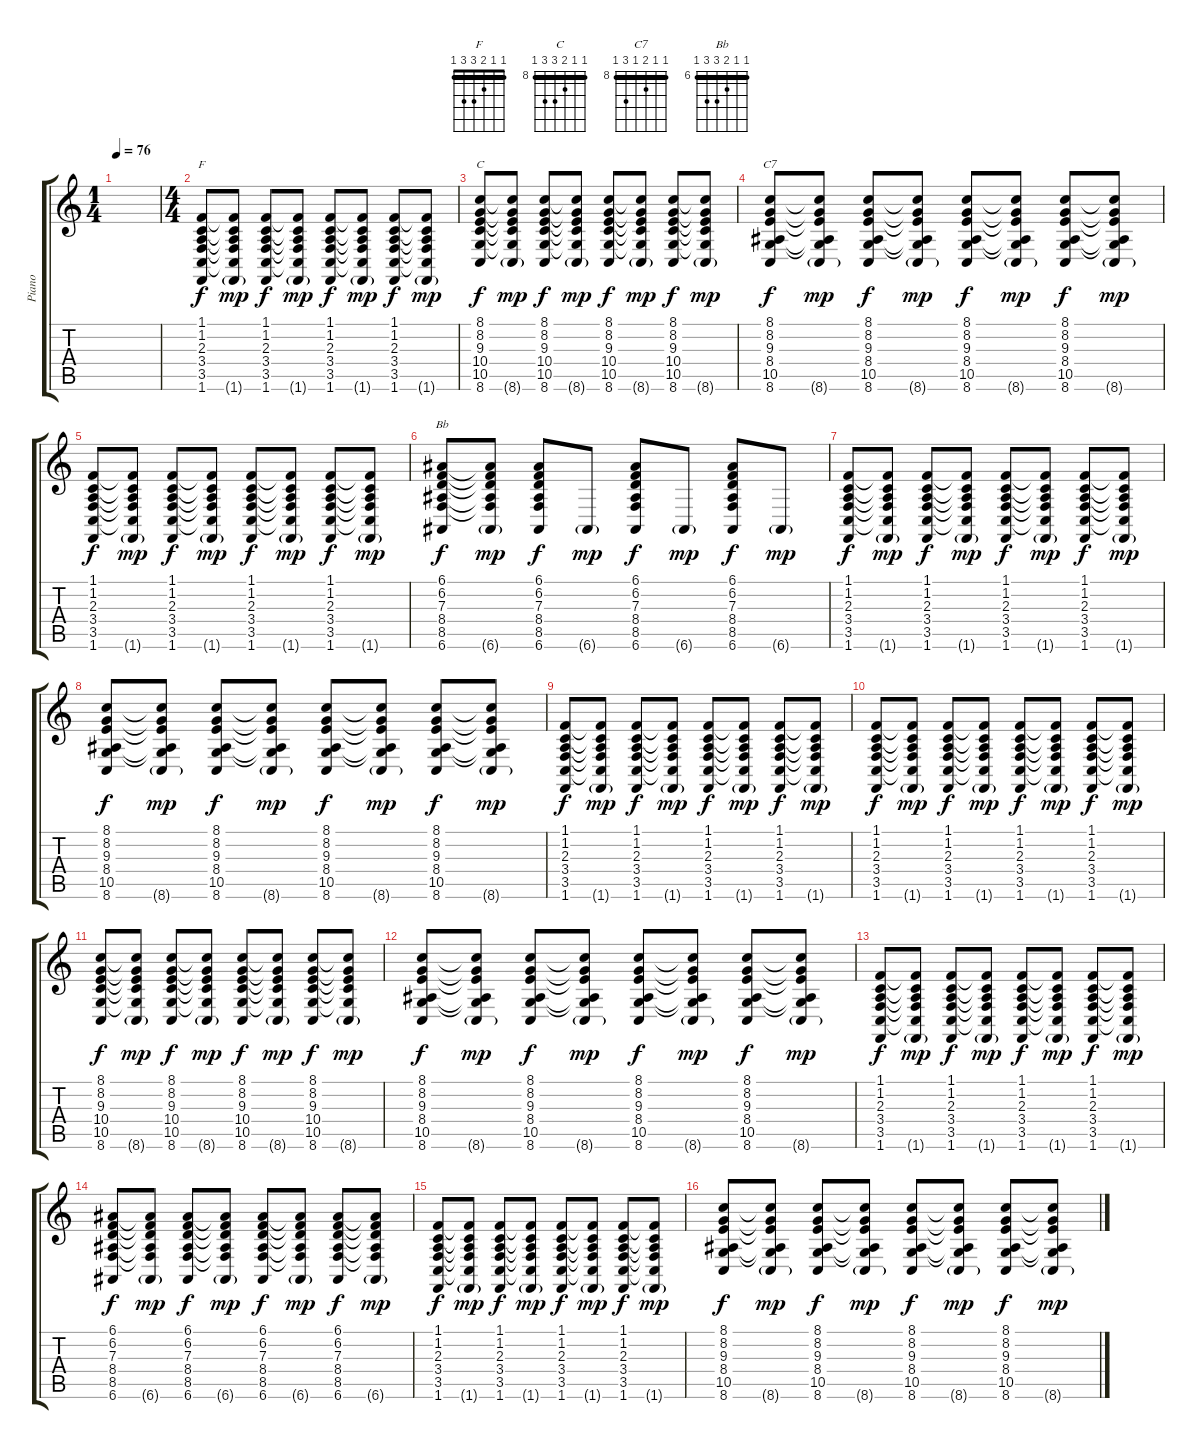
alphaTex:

\track ("Piano" "Piano") {instrument brightacousticpiano}
\staff {score tabs}
\tuning (E4 B3 G3 D3 A2 E2) {hide}
\chord ("F" 1 1 2 3 3 1) {barre 1}
\chord ("C" 8 8 9 10 10 8) {firstfret 8 barre 8}
\chord ("C7" 8 8 9 8 10 8) {firstfret 8 barre 8}
\chord ("Bb" 6 6 7 8 8 6) {firstfret 6 barre 6}
\ts (1 4)
\tempo 76
\clef g2
\ks c
|
\ts (4 4)
(1.1 1.2 2.3 3.4 3.5 1.6).8{ch "F"} (1.1{t} 1.2{t} 2.3{t} 3.4{t} 3.5{t} 1.6{g}).8{dy mp} (1.1 1.2 2.3 3.4 3.5 1.6).8{dy f} (1.1{t} 1.2{t} 2.3{t} 3.4{t} 3.5{t} 1.6{g}).8{dy mp} (1.1 1.2 2.3 3.4 3.5 1.6).8{dy f} (1.1{t} 1.2{t} 2.3{t} 3.4{t} 3.5{t} 1.6{g}).8{dy mp} (1.1 1.2 2.3 3.4 3.5 1.6).8{dy f} (1.1{t} 1.2{t} 2.3{t} 3.4{t} 3.5{t} 1.6{g}).8{dy mp} |
(8.1 8.2 9.3 10.4 10.5 8.6).8{ch "C" dy f} (8.1{t} 8.2{t} 9.3{t} 10.4{t} 10.5{t} 8.6{g}).8{dy mp} (8.1 8.2 9.3 10.4 10.5 8.6).8{dy f} (8.1{t} 8.2{t} 9.3{t} 10.4{t} 10.5{t} 8.6{g}).8{dy mp} (8.1 8.2 9.3 10.4 10.5 8.6).8{dy f} (8.1{t} 8.2{t} 9.3{t} 10.4{t} 10.5{t} 8.6{g}).8{dy mp} (8.1 8.2 9.3 10.4 10.5 8.6).8{dy f} (8.1{t} 8.2{t} 9.3{t} 10.4{t} 10.5{t} 8.6{g}).8{dy mp} |
(8.1 8.2 9.3 8.4 10.5 8.6).8{ch "C7" dy f} (8.1{t} 8.2{t} 9.3{t} 8.4{t} 10.5{t} 8.6{g}).8{dy mp} (8.1 8.2 9.3 8.4 10.5 8.6).8{dy f} (8.1{t} 8.2{t} 9.3{t} 8.4{t} 10.5{t} 8.6{g}).8{dy mp} (8.1 8.2 9.3 8.4 10.5 8.6).8{dy f} (8.1{t} 8.2{t} 9.3{t} 8.4{t} 10.5{t} 8.6{g}).8{dy mp} (8.1 8.2 9.3 8.4 10.5 8.6).8{dy f} (8.1{t} 8.2{t} 9.3{t} 8.4{t} 10.5{t} 8.6{g}).8{dy mp} |
(1.1 1.2 2.3 3.4 3.5 1.6).8{dy f} (1.1{t} 1.2{t} 2.3{t} 3.4{t} 3.5{t} 1.6{g}).8{dy mp} (1.1 1.2 2.3 3.4 3.5 1.6).8{dy f} (1.1{t} 1.2{t} 2.3{t} 3.4{t} 3.5{t} 1.6{g}).8{dy mp} (1.1 1.2 2.3 3.4 3.5 1.6).8{dy f} (1.1{t} 1.2{t} 2.3{t} 3.4{t} 3.5{t} 1.6{g}).8{dy mp} (1.1 1.2 2.3 3.4 3.5 1.6).8{dy f} (1.1{t} 1.2{t} 2.3{t} 3.4{t} 3.5{t} 1.6{g}).8{dy mp} |
(6.1 6.2 7.3 8.4 8.5 6.6).8{ch "Bb" dy f} (6.1{t} 6.2{t} 7.3{t} 8.4{t} 8.5{t} 6.6{g}).8{dy mp} (6.1 6.2 7.3 8.4 8.5 6.6).8{dy f} 6.6{g}.8{dy mp} (6.1 6.2 7.3 8.4 8.5 6.6).8{dy f} 6.6{g}.8{dy mp} (6.1 6.2 7.3 8.4 8.5 6.6).8{dy f} 6.6{g}.8{dy mp} |
(1.1 1.2 2.3 3.4 3.5 1.6).8{dy f} (1.1{t} 1.2{t} 2.3{t} 3.4{t} 3.5{t} 1.6{g}).8{dy mp} (1.1 1.2 2.3 3.4 3.5 1.6).8{dy f} (1.1{t} 1.2{t} 2.3{t} 3.4{t} 3.5{t} 1.6{g}).8{dy mp} (1.1 1.2 2.3 3.4 3.5 1.6).8{dy f} (1.1{t} 1.2{t} 2.3{t} 3.4{t} 3.5{t} 1.6{g}).8{dy mp} (1.1 1.2 2.3 3.4 3.5 1.6).8{dy f} (1.1{t} 1.2{t} 2.3{t} 3.4{t} 3.5{t} 1.6{g}).8{dy mp} |
(8.1 8.2 9.3 8.4 10.5 8.6).8{dy f} (8.1{t} 8.2{t} 9.3{t} 8.4{t} 10.5{t} 8.6{g}).8{dy mp} (8.1 8.2 9.3 8.4 10.5 8.6).8{dy f} (8.1{t} 8.2{t} 9.3{t} 8.4{t} 10.5{t} 8.6{g}).8{dy mp} (8.1 8.2 9.3 8.4 10.5 8.6).8{dy f} (8.1{t} 8.2{t} 9.3{t} 8.4{t} 10.5{t} 8.6{g}).8{dy mp} (8.1 8.2 9.3 8.4 10.5 8.6).8{dy f} (8.1{t} 8.2{t} 9.3{t} 8.4{t} 10.5{t} 8.6{g}).8{dy mp} |
(1.1 1.2 2.3 3.4 3.5 1.6).8{dy f} (1.1{t} 1.2{t} 2.3{t} 3.4{t} 3.5{t} 1.6{g}).8{dy mp} (1.1 1.2 2.3 3.4 3.5 1.6).8{dy f} (1.1{t} 1.2{t} 2.3{t} 3.4{t} 3.5{t} 1.6{g}).8{dy mp} (1.1 1.2 2.3 3.4 3.5 1.6).8{dy f} (1.1{t} 1.2{t} 2.3{t} 3.4{t} 3.5{t} 1.6{g}).8{dy mp} (1.1 1.2 2.3 3.4 3.5 1.6).8{dy f} (1.1{t} 1.2{t} 2.3{t} 3.4{t} 3.5{t} 1.6{g}).8{dy mp} |
(1.1 1.2 2.3 3.4 3.5 1.6).8{dy f} (1.1{t} 1.2{t} 2.3{t} 3.4{t} 3.5{t} 1.6{g}).8{dy mp} (1.1 1.2 2.3 3.4 3.5 1.6).8{dy f} (1.1{t} 1.2{t} 2.3{t} 3.4{t} 3.5{t} 1.6{g}).8{dy mp} (1.1 1.2 2.3 3.4 3.5 1.6).8{dy f} (1.1{t} 1.2{t} 2.3{t} 3.4{t} 3.5{t} 1.6{g}).8{dy mp} (1.1 1.2 2.3 3.4 3.5 1.6).8{dy f} (1.1{t} 1.2{t} 2.3{t} 3.4{t} 3.5{t} 1.6{g}).8{dy mp} |
(8.1 8.2 9.3 10.4 10.5 8.6).8{dy f} (8.1{t} 8.2{t} 9.3{t} 10.4{t} 10.5{t} 8.6{g}).8{dy mp} (8.1 8.2 9.3 10.4 10.5 8.6).8{dy f} (8.1{t} 8.2{t} 9.3{t} 10.4{t} 10.5{t} 8.6{g}).8{dy mp} (8.1 8.2 9.3 10.4 10.5 8.6).8{dy f} (8.1{t} 8.2{t} 9.3{t} 10.4{t} 10.5{t} 8.6{g}).8{dy mp} (8.1 8.2 9.3 10.4 10.5 8.6).8{dy f} (8.1{t} 8.2{t} 9.3{t} 10.4{t} 10.5{t} 8.6{g}).8{dy mp} |
(8.1 8.2 9.3 8.4 10.5 8.6).8{dy f} (8.1{t} 8.2{t} 9.3{t} 8.4{t} 10.5{t} 8.6{g}).8{dy mp} (8.1 8.2 9.3 8.4 10.5 8.6).8{dy f} (8.1{t} 8.2{t} 9.3{t} 8.4{t} 10.5{t} 8.6{g}).8{dy mp} (8.1 8.2 9.3 8.4 10.5 8.6).8{dy f} (8.1{t} 8.2{t} 9.3{t} 8.4{t} 10.5{t} 8.6{g}).8{dy mp} (8.1 8.2 9.3 8.4 10.5 8.6).8{dy f} (8.1{t} 8.2{t} 9.3{t} 8.4{t} 10.5{t} 8.6{g}).8{dy mp} |
(1.1 1.2 2.3 3.4 3.5 1.6).8{dy f} (1.1{t} 1.2{t} 2.3{t} 3.4{t} 3.5{t} 1.6{g}).8{dy mp} (1.1 1.2 2.3 3.4 3.5 1.6).8{dy f} (1.1{t} 1.2{t} 2.3{t} 3.4{t} 3.5{t} 1.6{g}).8{dy mp} (1.1 1.2 2.3 3.4 3.5 1.6).8{dy f} (1.1{t} 1.2{t} 2.3{t} 3.4{t} 3.5{t} 1.6{g}).8{dy mp} (1.1 1.2 2.3 3.4 3.5 1.6).8{dy f} (1.1{t} 1.2{t} 2.3{t} 3.4{t} 3.5{t} 1.6{g}).8{dy mp} |
(6.1 6.2 7.3 8.4 8.5 6.6).8{dy f} (6.1{t} 6.2{t} 7.3{t} 8.4{t} 8.5{t} 6.6{g}).8{dy mp} (6.1 6.2 7.3 8.4 8.5 6.6).8{dy f} (6.1{t} 6.2{t} 7.3{t} 8.4{t} 8.5{t} 6.6{g}).8{dy mp} (6.1 6.2 7.3 8.4 8.5 6.6).8{dy f} (6.1{t} 6.2{t} 7.3{t} 8.4{t} 8.5{t} 6.6{g}).8{dy mp} (6.1 6.2 7.3 8.4 8.5 6.6).8{dy f} (6.1{t} 6.2{t} 7.3{t} 8.4{t} 8.5{t} 6.6{g}).8{dy mp} |
(1.1 1.2 2.3 3.4 3.5 1.6).8{dy f} (1.1{t} 1.2{t} 2.3{t} 3.4{t} 3.5{t} 1.6{g}).8{dy mp} (1.1 1.2 2.3 3.4 3.5 1.6).8{dy f} (1.1{t} 1.2{t} 2.3{t} 3.4{t} 3.5{t} 1.6{g}).8{dy mp} (1.1 1.2 2.3 3.4 3.5 1.6).8{dy f} (1.1{t} 1.2{t} 2.3{t} 3.4{t} 3.5{t} 1.6{g}).8{dy mp} (1.1 1.2 2.3 3.4 3.5 1.6).8{dy f} (1.1{t} 1.2{t} 2.3{t} 3.4{t} 3.5{t} 1.6{g}).8{dy mp} |
(8.1 8.2 9.3 8.4 10.5 8.6).8{dy f} (8.1{t} 8.2{t} 9.3{t} 8.4{t} 10.5{t} 8.6{g}).8{dy mp} (8.1 8.2 9.3 8.4 10.5 8.6).8{dy f} (8.1{t} 8.2{t} 9.3{t} 8.4{t} 10.5{t} 8.6{g}).8{dy mp} (8.1 8.2 9.3 8.4 10.5 8.6).8{dy f} (8.1{t} 8.2{t} 9.3{t} 8.4{t} 10.5{t} 8.6{g}).8{dy mp} (8.1 8.2 9.3 8.4 10.5 8.6).8{dy f} (8.1{t} 8.2{t} 9.3{t} 8.4{t} 10.5{t} 8.6{g}).8{dy mp}
